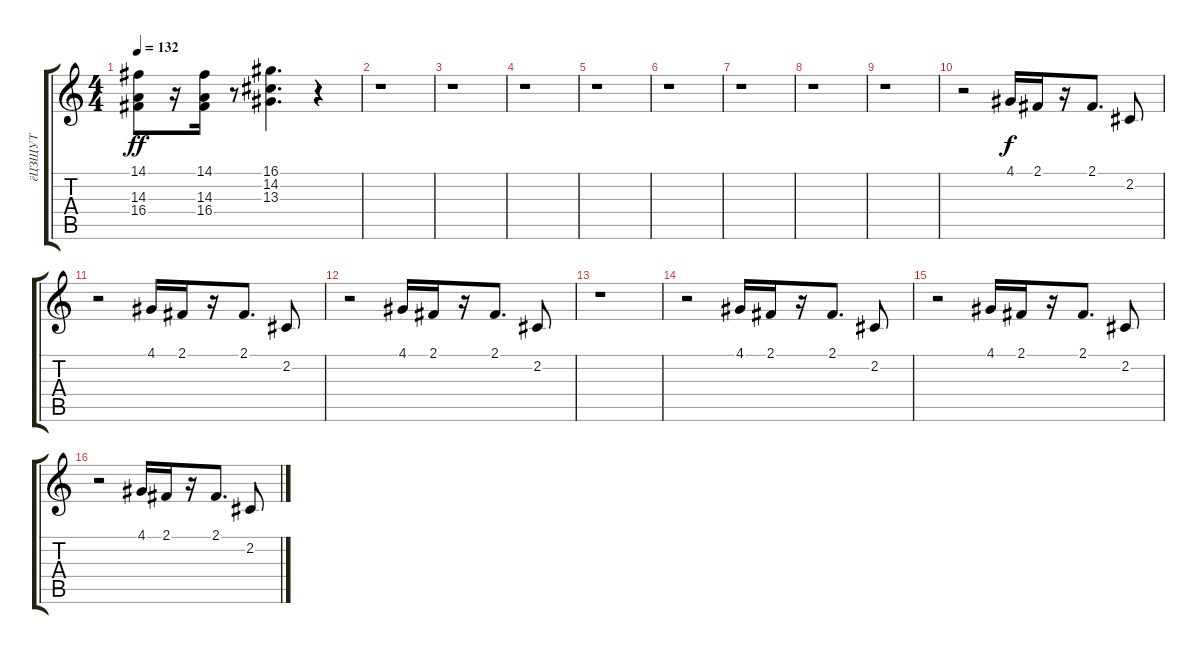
\track ("ёЦЗЩУТ" "ёЦЗЩУТ") {instrument acousticgrandpiano}
\staff {score tabs}
\tuning (E4 B3 G3 D3 A2 E2) {hide}
\ts (4 4)
\tempo 132
\clef g2
\ks c
(14.1 14.3 16.4).8{dy ff} r.16 (14.1 14.3 16.4).16 r.8 (16.1 14.2 13.3).4{d} r.4 |
r.1 |
r.1 |
r.1 |
r.1 |
r.1 |
r.1 |
r.1 |
r.1 |
r.2 4.1.16{dy f} 2.1.16 r.16 2.1.8{d} 2.2.8 |
r.2 4.1.16 2.1.16 r.16 2.1.8{d} 2.2.8 |
r.2 4.1.16 2.1.16 r.16 2.1.8{d} 2.2.8 |
r.1 |
r.2 4.1.16 2.1.16 r.16 2.1.8{d} 2.2.8 |
r.2 4.1.16 2.1.16 r.16 2.1.8{d} 2.2.8 |
r.2 4.1.16 2.1.16 r.16 2.1.8{d} 2.2.8
